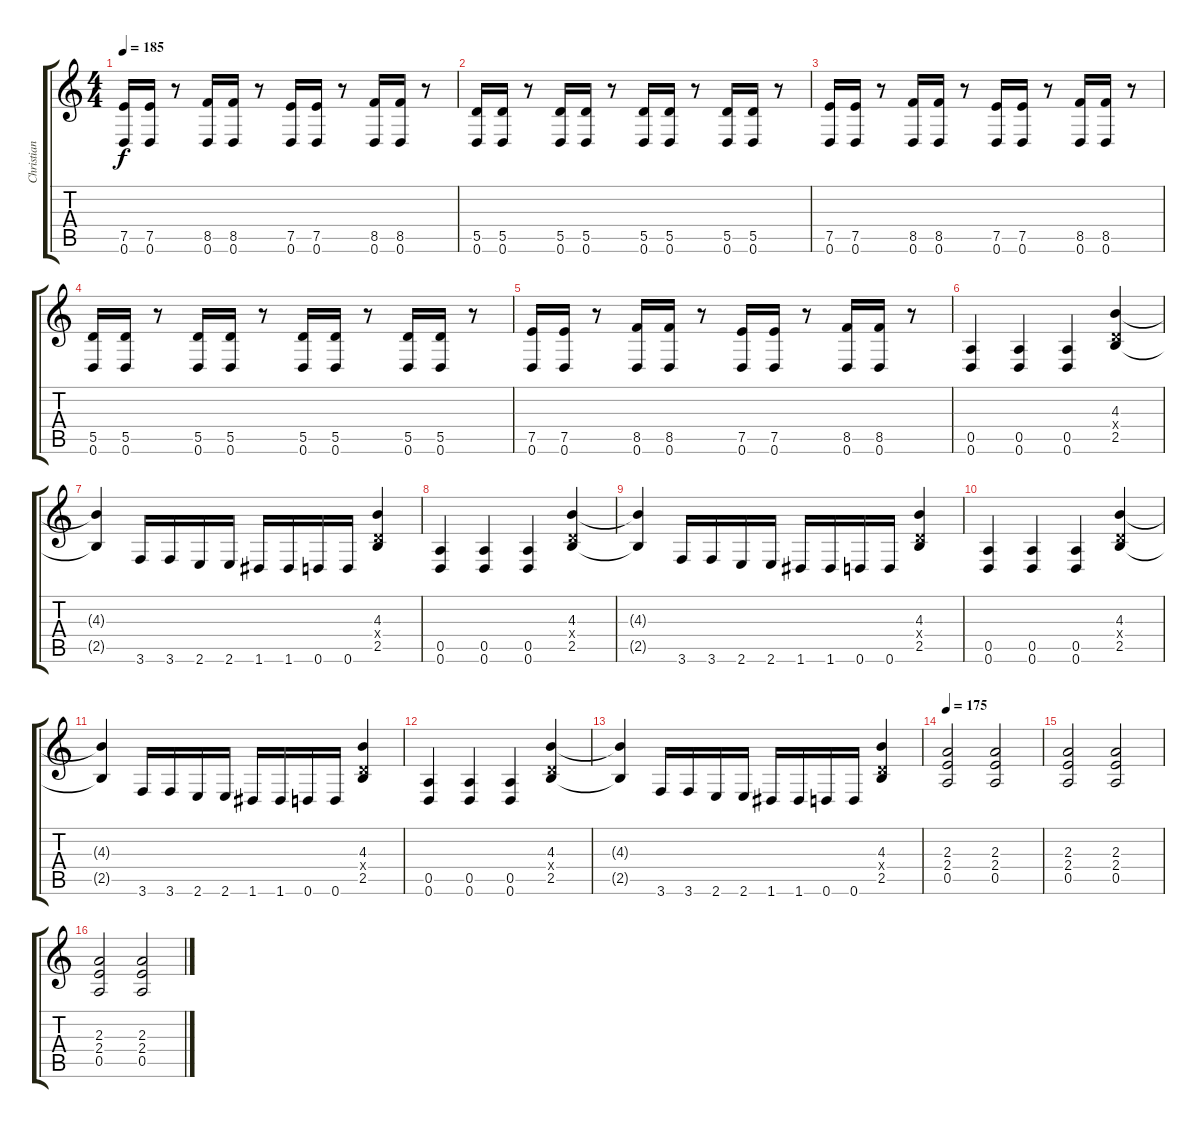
\track ("Christian Andreu" "Christian ") {instrument distortionguitar}
\staff {score tabs}
\tuning (E4 B3 G3 D3 A2 D2) {hide}
\ts (4 4)
\tempo 185
\clef g2
\ks c
(7.5 0.6).16{dy f} (7.5 0.6).16 r.8 (8.5 0.6).16 (8.5 0.6).16 r.8 (7.5 0.6).16 (7.5 0.6).16 r.8 (8.5 0.6).16 (8.5 0.6).16 r.8 |
(5.5 0.6).16 (5.5 0.6).16 r.8 (5.5 0.6).16 (5.5 0.6).16 r.8 (5.5 0.6).16 (5.5 0.6).16 r.8 (5.5 0.6).16 (5.5 0.6).16 r.8 |
(7.5 0.6).16 (7.5 0.6).16 r.8 (8.5 0.6).16 (8.5 0.6).16 r.8 (7.5 0.6).16 (7.5 0.6).16 r.8 (8.5 0.6).16 (8.5 0.6).16 r.8 |
(5.5 0.6).16 (5.5 0.6).16 r.8 (5.5 0.6).16 (5.5 0.6).16 r.8 (5.5 0.6).16 (5.5 0.6).16 r.8 (5.5 0.6).16 (5.5 0.6).16 r.8 |
(7.5 0.6).16 (7.5 0.6).16 r.8 (8.5 0.6).16 (8.5 0.6).16 r.8 (7.5 0.6).16 (7.5 0.6).16 r.8 (8.5 0.6).16 (8.5 0.6).16 r.8 |
(0.5 0.6).4 (0.5 0.6).4 (0.5 0.6).4 (4.3 0.4{x} 2.5).4 |
(4.3{t} 2.5{t}).4 3.6.16 3.6.16 2.6.16 2.6.16 1.6.16 1.6.16 0.6.16 0.6.16 (4.3 0.4{x} 2.5).4 |
(0.5 0.6).4 (0.5 0.6).4 (0.5 0.6).4 (4.3 0.4{x} 2.5).4 |
(4.3{t} 2.5{t}).4 3.6.16 3.6.16 2.6.16 2.6.16 1.6.16 1.6.16 0.6.16 0.6.16 (4.3 0.4{x} 2.5).4 |
(0.5 0.6).4 (0.5 0.6).4 (0.5 0.6).4 (4.3 0.4{x} 2.5).4 |
(4.3{t} 2.5{t}).4 3.6.16 3.6.16 2.6.16 2.6.16 1.6.16 1.6.16 0.6.16 0.6.16 (4.3 0.4{x} 2.5).4 |
(0.5 0.6).4 (0.5 0.6).4 (0.5 0.6).4 (4.3 0.4{x} 2.5).4 |
(4.3{t} 2.5{t}).4 3.6.16 3.6.16 2.6.16 2.6.16 1.6.16 1.6.16 0.6.16 0.6.16 (4.3 0.4{x} 2.5).4 |
\tempo 175
(2.3 2.4 0.5).2{volume 9} (2.3 2.4 0.5).2 |
(2.3 2.4 0.5).2 (2.3 2.4 0.5).2 |
(2.3 2.4 0.5).2 (2.3 2.4 0.5).2
